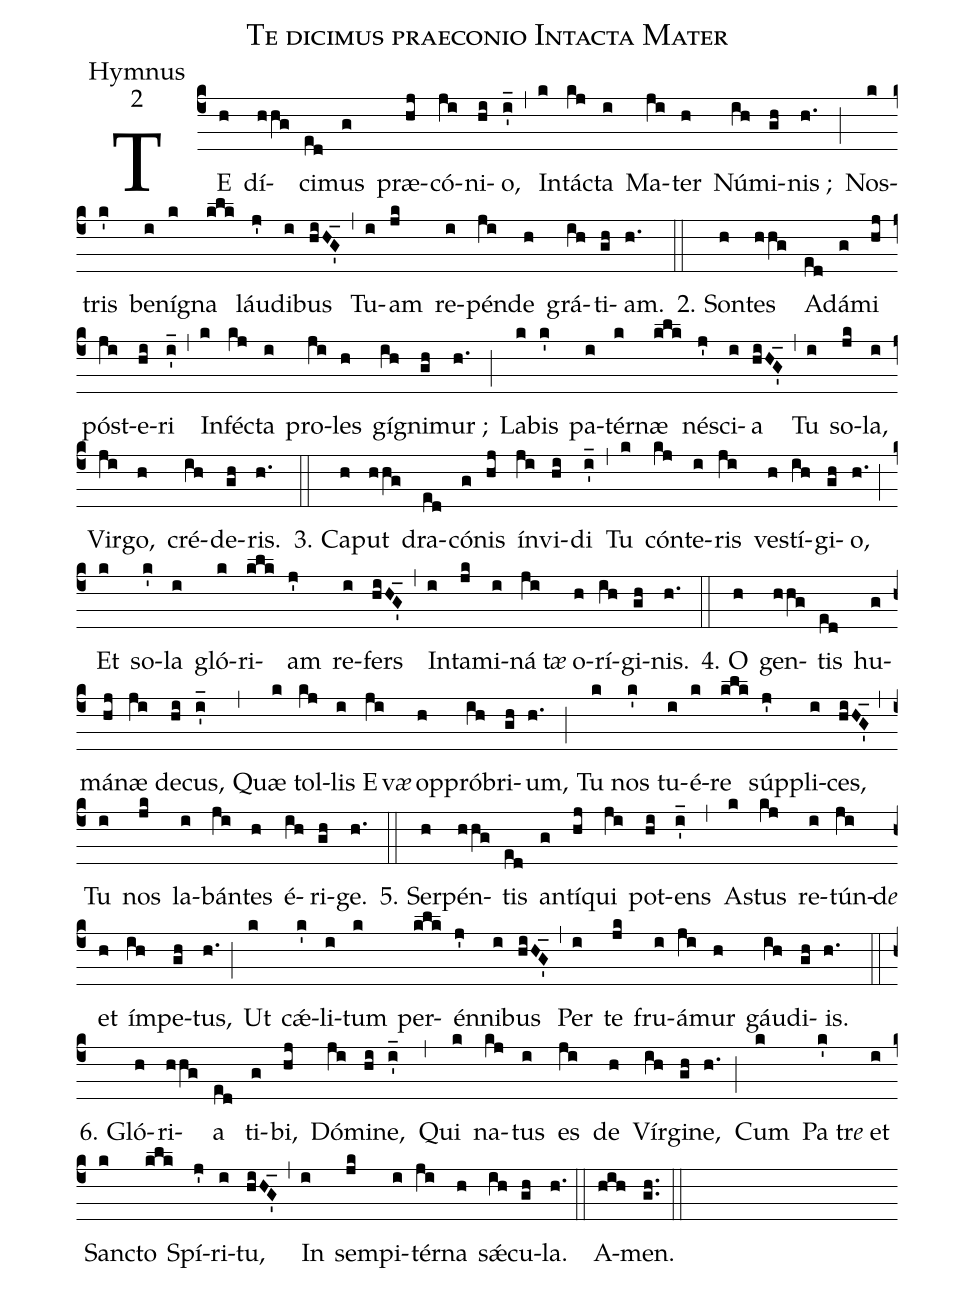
name:Te dicimus praeconio Intacta Mater;
office-part:Hymnus;
mode:2;
%%
(c4)TE(h) dí(hhg)ci(ed)mus(g) præ(hj)có(ji)ni(hi)o,(i'_) (,)
In(k)tác(kj)ta(i) Ma(ji)ter(h) Nú(ih)mi(gh)nis ;(h.) (;)
Nos(k)tris(k') be(i)ní(k)gna(klk) láu(j')di(i)bus(hiHG'_) (,)
Tu(i)am(jk) re(i)pén(ji)de(h) grá(ih)ti(gh)am.(h.) (::)

2. Son(h)tes(hhg) Ad(ed)á(g)mi(hj) póst(ji)e(hi)ri(i'_) (,)
In(k)féc(kj)ta(i) pro(ji)les(h) gí(ih)gni(gh)mur ;(h.) (;)
La(k)bis(k') pa(i)tér(k)næ(klk) né(j')sci(i)a(hiHG'_) (,)
Tu(i) so(jk)la,(i) Vir(ji)go,(h) cré(ih)de(gh)ris.(h.) (::)

3. Ca(h)put(hhg) dra(ed)có(g)nis(hj) ín(ji)vi(hi)di(i'_) (,)
Tu(k) cón(kj)te(i)ris(ji) ves(h)tí(ih)gi(gh)o,(h.) (;)
Et(k) so(k')la(i) gló(k)ri(klk)am(j') re(i)fers(hiHG'_) (,)
In(i)ta(jk)mi(i)ná(ji)t<i>æ</i>() o(h)rí(ih)gi(gh)nis.(h.) (::)

4. O(h) gen(hhg)tis(ed) hu(g)má(hj)næ(ji) de(hi)cus,(i'_) (,)
Quæ(k) tol(kj)lis(i) E(ji)v<i>æ</i>() op(h)pró(ih)bri(gh)um,(h.) (;)
Tu(k) nos(k') tu(i)é(k)re(klk) súp(j')pli(i)ces,(hiHG'_) (,)
Tu(i) nos(jk) la(i)bán(ji)tes(h) é(ih)ri(gh)ge.(h.) (::)

5. Ser(h)pén(hhg)tis(ed) an(g)tí(hj)qui(ji) pot(hi)ens(i'_) (,)
A(k)stus(kj) re(i)tún(ji)d<i>e</i>() et(h) ím(ih)pe(gh)tus,(h.) (;)
Ut(k) cǽ(k')li(i)tum(k) per(klk)én(j')ni(i)bus(hiHG'_) (,)
Per(i) te(jk) fru(i)á(ji)mur(h) gáu(ih)di(gh)is.(h.) (::)

6. Gló(h)ri(hhg)a(ed) ti(g)bi,(hj) Dó(ji)mi(hi)ne,(i'_) (,)
Qui(k) na(kj)tus(i) es(ji) de(h) Vír(ih)gi(gh)ne,(h.) (;)
Cum(k) Pa(k')tr<i>e</i>() et(i) Sanc(k)to(klk) Spí(j')ri(i)tu,(hiHG'_) (,)
In(i) sem(jk)pi(i)tér(ji)na(h) sǽ(ih)cu(gh)la.(h.) (::)
A(hih)men.(gh..) (::)
